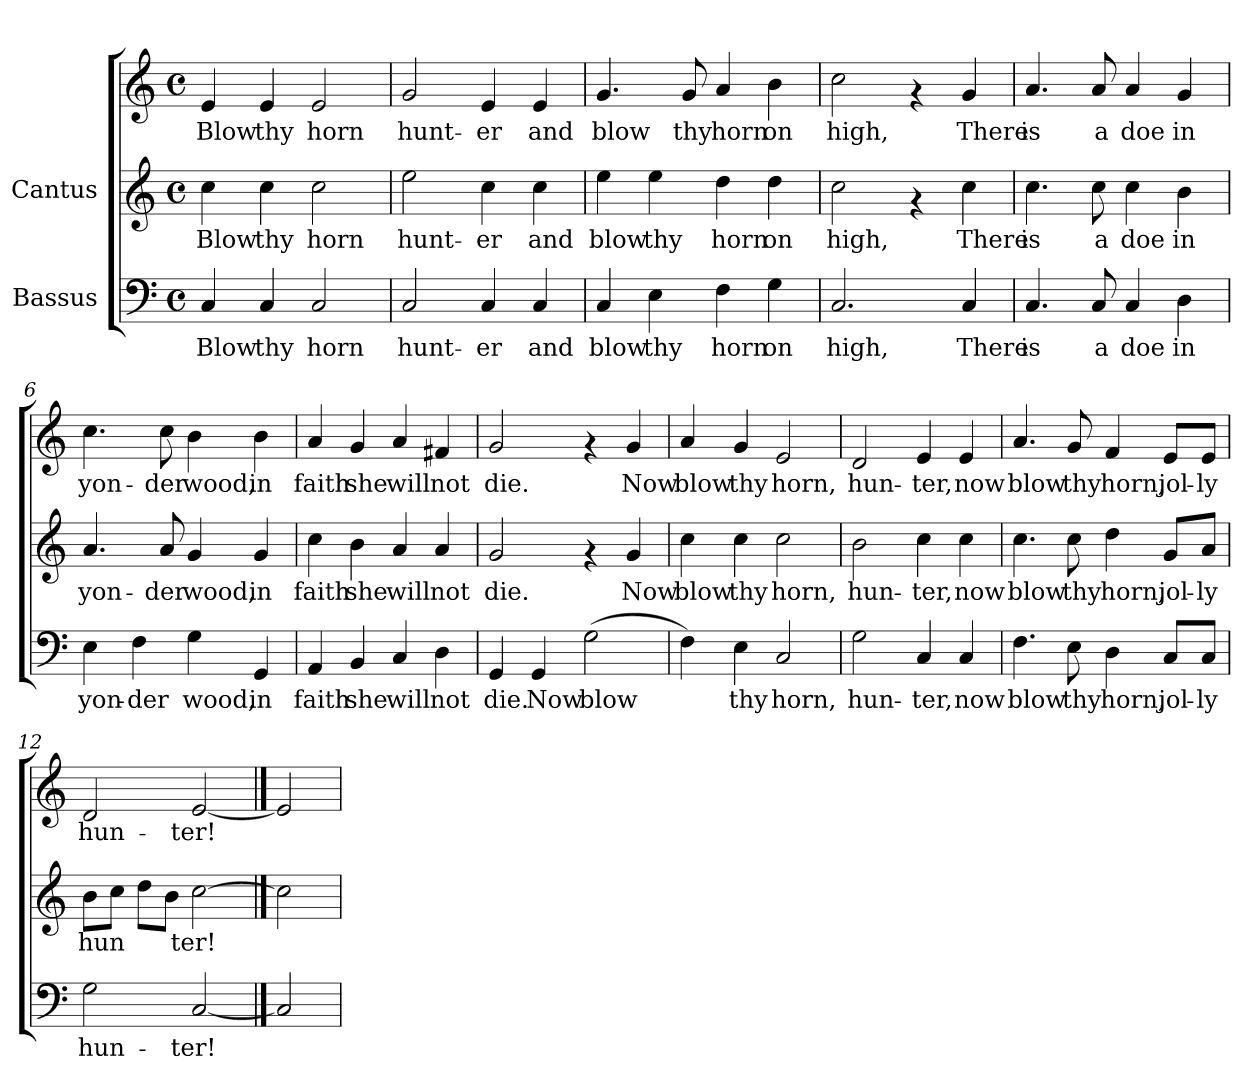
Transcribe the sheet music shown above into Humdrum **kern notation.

**kern	**text	**kern	**text	**kern	**text
*part2	*part2	*part1	*part1	*part1	*part1
*staff3	*staff3	*staff2	*staff2	*staff1	*staff1
*I"Bassus	*	*I"Cantus	*	*	*
!!LO:PB:g=z
*stria5	*	*stria5	*	*stria5	*
*clefF4	*	*clefG2	*	*clefG2	*
*M4/4	*	*M4/4	*	*M4/4	*
*met(c)	*	*met(c)	*	*met(c)	*
*MM168	*	*MM168	*	*MM168	*
=1	=1	=1	=1	=1	=1
!	!LO:LY:b:cj	!	!LO:LY:b:cj	!	!LO:LY:b:cj
4C/	Blow	4cc\	Blow	4e/	Blow
!	!LO:LY:b:cj	!	!LO:LY:b:cj	!	!LO:LY:b:cj
4C/	thy	4cc\	thy	4e/	thy
!	!LO:LY:b:cj	!	!LO:LY:b:cj	!	!LO:LY:b:cj
2C/	horn	2cc\	horn	2e/	horn
=2	=2	=2	=2	=2	=2
!	!LO:LY:b:cj	!	!LO:LY:b:cj	!	!LO:LY:b:cj
2C/	hunt-	2ee\	hunt-	2g/	hunt-
!	!LO:LY:b:cj	!	!LO:LY:b:cj	!	!LO:LY:b:cj
4C/	-er	4cc\	-er	4e/	-er
!	!LO:LY:b:cj	!	!LO:LY:b:cj	!	!LO:LY:b:cj
4C/	and	4cc\	and	4e/	and
=3	=3	=3	=3	=3	=3
!	!LO:LY:b:cj	!	!LO:LY:b:cj	!	!LO:LY:b:cj
4C/	blow	4ee\	blow	4.g/	blow
!	!LO:LY:b:cj	!	!LO:LY:b:cj	!	!
4E\	thy	4ee\	thy	.	.
!	!	!	!	!	!LO:LY:b:cj
.	.	.	.	8g/	thy
!	!LO:LY:b:cj	!	!LO:LY:b:cj	!	!LO:LY:b:cj
4F\	horn	4dd\	horn	4a/	horn
!	!LO:LY:b:cj	!	!LO:LY:b:cj	!	!LO:LY:b:cj
4G\	on	4dd\	on	4b\	on
=4	=4	=4	=4	=4	=4
!	!LO:LY:b:cj	!	!LO:LY:b:cj	!	!LO:LY:b:cj
2.C/	high,	2cc\	high,	2cc\	high,
.	.	4rf	.	4rf	.
!	!LO:LY:b:cj	!	!LO:LY:b:cj	!	!LO:LY:b:cj
4C/	There	4cc\	There	4g/	There
=5	=5	=5	=5	=5	=5
!	!LO:LY:b:cj	!	!LO:LY:b:cj	!	!LO:LY:b:cj
4.C/	is	4.cc\	is	4.a/	is
!	!LO:LY:b:cj	!	!LO:LY:b:cj	!	!LO:LY:b:cj
8C/	a	8cc\	a	8a/	a
!	!LO:LY:b:cj	!	!LO:LY:b:cj	!	!LO:LY:b:cj
4C/	doe	4cc\	doe	4a/	doe
!	!LO:LY:b:cj	!	!LO:LY:b:cj	!	!LO:LY:b:cj
4D\	in	4b\	in	4g/	in
!!LO:PB:g=z
=6	=6	=6	=6	=6	=6
!	!LO:LY:b:cj	!	!LO:LY:b:cj	!	!LO:LY:b:cj
4E\	yon-	4.a/	yon-	4.cc\	yon-
!	!LO:LY:b:cj	!	!	!	!
4F\	-der	.	.	.	.
!	!	!	!LO:LY:b:cj	!	!LO:LY:b:cj
.	.	8a/	-der	8cc\	-der
!	!LO:LY:b:cj	!	!LO:LY:b:cj	!	!LO:LY:b:cj
4G\	wood,	4g/	wood,	4b\	wood,
!	!LO:LY:b:cj	!	!LO:LY:b:cj	!	!LO:LY:b:cj
4GG/	in	4g/	in	4b\	in
=7	=7	=7	=7	=7	=7
!	!LO:LY:b:cj	!	!LO:LY:b:cj	!	!LO:LY:b:cj
4AA/	faith	4cc\	faith	4a/	faith
!	!LO:LY:b:cj	!	!LO:LY:b:cj	!	!LO:LY:b:cj
4BB/	she	4b\	she	4g/	she
!	!LO:LY:b:cj	!	!LO:LY:b:cj	!	!LO:LY:b:cj
4C/	will	4a/	will	4a/	will
!	!LO:LY:b:cj	!	!LO:LY:b:cj	!	!LO:LY:b:cj
4D\	not	4a/	not	4f#X/	not
=8	=8	=8	=8	=8	=8
!	!LO:LY:b:cj	!	!LO:LY:b:cj	!	!LO:LY:b:cj
4GG/	die.	2g/	die.	2g/	die.
!	!LO:LY:b:cj	!	!	!	!
4GG/	Now	.	.	.	.
!	!LO:LY:b:cj	!	!	!	!
(>2G\	blow	4rf	.	4rf	.
!	!	!	!LO:LY:b:cj	!	!LO:LY:b:cj
.	.	4g/	Now	4g/	Now
=9	=9	=9	=9	=9	=9
!	!LO:LY:b:cj	!	!LO:LY:b:cj	!	!LO:LY:b:cj
4F\)	.	4cc\	blow	4a/	blow
!	!LO:LY:b:cj	!	!LO:LY:b:cj	!	!LO:LY:b:cj
4E\	thy	4cc\	thy	4g/	thy
!	!LO:LY:b:cj	!	!LO:LY:b:cj	!	!LO:LY:b:cj
2C/	horn,	2cc\	horn,	2e/	horn,
=10	=10	=10	=10	=10	=10
!	!LO:LY:b:cj	!	!LO:LY:b:cj	!	!LO:LY:b:cj
2G\	hun-	2b\	hun-	2d/	hun-
!	!LO:LY:b:cj	!	!LO:LY:b:cj	!	!LO:LY:b:cj
4C/	-ter,	4cc\	-ter,	4e/	-ter,
!	!LO:LY:b:cj	!	!LO:LY:b:cj	!	!LO:LY:b:cj
4C/	now	4cc\	now	4e/	now
!!LO:PB:g=z
=11	=11	=11	=11	=11	=11
!	!LO:LY:b:cj	!	!LO:LY:b:cj	!	!LO:LY:b:cj
4.F\	blow	4.cc\	blow	4.a/	blow
!	!LO:LY:b:cj	!	!LO:LY:b:cj	!	!LO:LY:b:cj
8E\	thy	8cc\	thy	8g/	thy
!	!LO:LY:b:cj	!	!LO:LY:b:cj	!	!LO:LY:b:cj
4D\	horn,	4dd\	horn,	4f/	horn,
!	!LO:LY:b:cj	!	!LO:LY:b:cj	!	!LO:LY:b:cj
8C/L	jol-	8g/L	jol-	8e/L	jol-
!	!LO:LY:b:cj	!	!LO:LY:b:cj	!	!LO:LY:b:cj
8C/J	-ly	8a/J	-ly	8e/J	-ly
=12	=12	=12	=12	=12	=12
!	!LO:LY:b:cj	!	!LO:LY:b:cj	!	!LO:LY:b:cj
2G\	hun-	8b\L	hun-	2d/	hun-
!	!	!	!LO:LY:b:cj	!	!
.	.	8cc\J	--	.	.
!	!	!	!LO:LY:b:cj	!	!
.	.	8dd\L	--	.	.
!	!	!	!LO:LY:b:cj	!	!
.	.	8b\J	--	.	.
!	!LO:LY:b:cj	!	!LO:LY:b:cj	!	!LO:LY:b:cj
[2C	-ter!	[2cc	-ter!	[2e	-ter!
==13	==13	==13	==13	==13	==13
2C]	.	2cc]	.	2e]	.
=	=	=	=	=	=
*-	*-	*-	*-	*-	*-
